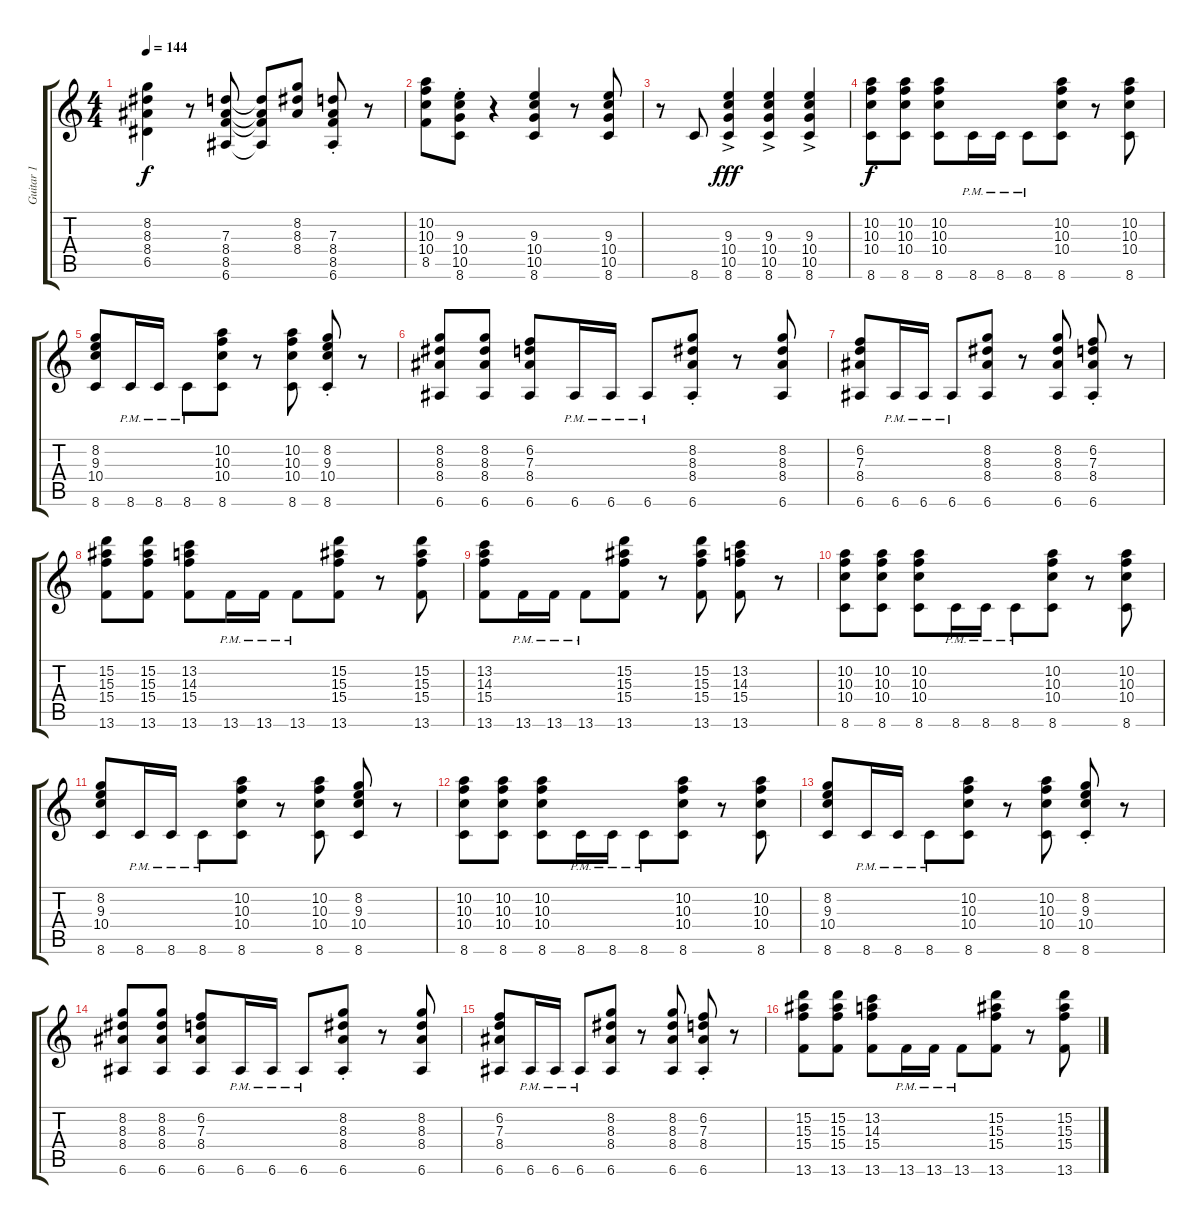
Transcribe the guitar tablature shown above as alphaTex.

\track ("Guitar 1" "Guitar 1") {instrument overdrivenguitar}
\staff {score tabs}
\tuning (E4 B3 G3 D3 A2 E2) {hide}
\ts (4 4)
\tempo 144
\clef g2
\ks c
(8.2 8.3 8.4 6.5).4{dy f} r.8 (7.3 8.4 8.5 6.6).8 (7.3{t} 8.4{t} 8.5{t} 6.6{t}).8 (8.2 8.3 8.4).8 (7.3{st} 8.4 8.5 6.6).8 r.8 |
(10.2 10.3 10.4 8.5).8 (9.3{st} 10.4 10.5 8.6).8 r.4 (9.3 10.4 10.5 8.6).4 r.8 (9.3 10.4 10.5 8.6).8 |
r.8 8.6.8 (9.3{ac} 10.4 10.5 8.6).4{dy fff} (9.3{ac} 10.4 10.5 8.6).4 (9.3{ac} 10.4 10.5 8.6).4 |
(10.2 10.3 10.4 8.6).8{dy f} (10.2 10.3 10.4 8.6).8 (10.2 10.3 10.4 8.6).8 8.6{pm}.16 8.6{pm}.16 8.6{pm}.8 (10.2 10.3 10.4 8.6).8 r.8 (10.2 10.3 10.4 8.6).8 |
(8.2 9.3 10.4 8.6).8 8.6{pm}.16 8.6{pm}.16 8.6{pm}.8 (10.2 10.3 10.4 8.6).8 r.8 (10.2 10.3 10.4 8.6).8 (8.2{st} 9.3 10.4 8.6).8 r.8 |
(8.2 8.3 8.4 6.6).8 (8.2 8.3 8.4 6.6).8 (6.2 7.3 8.4 6.6).8 6.6{pm}.16 6.6{pm}.16 6.6{pm}.8 (8.2{st} 8.3 8.4 6.6).8 r.8 (8.2 8.3 8.4 6.6).8 |
(6.2 7.3 8.4 6.6).8 6.6{pm}.16 6.6{pm}.16 6.6{pm}.8 (8.2 8.3 8.4 6.6).8 r.8 (8.2 8.3 8.4 6.6).8 (6.2{st} 7.3 8.4 6.6).8 r.8 |
(15.2 15.3 15.4 13.6).8 (15.2 15.3 15.4 13.6).8 (13.2 14.3 15.4 13.6).8 13.6{pm}.16 13.6{pm}.16 13.6{pm}.8 (15.2 15.3 15.4 13.6).8 r.8 (15.2 15.3 15.4 13.6).8 |
(13.2 14.3 15.4 13.6).8 13.6{pm}.16 13.6{pm}.16 13.6{pm}.8 (15.2 15.3 15.4 13.6).8 r.8 (15.2 15.3 15.4 13.6).8 (13.2 14.3 15.4 13.6).8 r.8 |
(10.2 10.3 10.4 8.6).8 (10.2 10.3 10.4 8.6).8 (10.2 10.3 10.4 8.6).8 8.6{pm}.16 8.6{pm}.16 8.6{pm}.8 (10.2 10.3 10.4 8.6).8 r.8 (10.2 10.3 10.4 8.6).8 |
(8.2 9.3 10.4 8.6).8 8.6{pm}.16 8.6{pm}.16 8.6{pm}.8 (10.2 10.3 10.4 8.6).8 r.8 (10.2 10.3 10.4 8.6).8 (8.2 9.3 10.4 8.6).8 r.8 |
(10.2 10.3 10.4 8.6).8 (10.2 10.3 10.4 8.6).8 (10.2 10.3 10.4 8.6).8 8.6{pm}.16 8.6{pm}.16 8.6{pm}.8 (10.2 10.3 10.4 8.6).8 r.8 (10.2 10.3 10.4 8.6).8 |
(8.2 9.3 10.4 8.6).8 8.6{pm}.16 8.6{pm}.16 8.6{pm}.8 (10.2 10.3 10.4 8.6).8 r.8 (10.2 10.3 10.4 8.6).8 (8.2{st} 9.3 10.4 8.6).8 r.8 |
(8.2 8.3 8.4 6.6).8 (8.2 8.3 8.4 6.6).8 (6.2 7.3 8.4 6.6).8 6.6{pm}.16 6.6{pm}.16 6.6{pm}.8 (8.2{st} 8.3 8.4 6.6).8 r.8 (8.2 8.3 8.4 6.6).8 |
(6.2 7.3 8.4 6.6).8 6.6{pm}.16 6.6{pm}.16 6.6{pm}.8 (8.2 8.3 8.4 6.6).8 r.8 (8.2 8.3 8.4 6.6).8 (6.2{st} 7.3 8.4 6.6).8 r.8 |
(15.2 15.3 15.4 13.6).8 (15.2 15.3 15.4 13.6).8 (13.2 14.3 15.4 13.6).8 13.6{pm}.16 13.6{pm}.16 13.6{pm}.8 (15.2 15.3 15.4 13.6).8 r.8 (15.2 15.3 15.4 13.6).8
